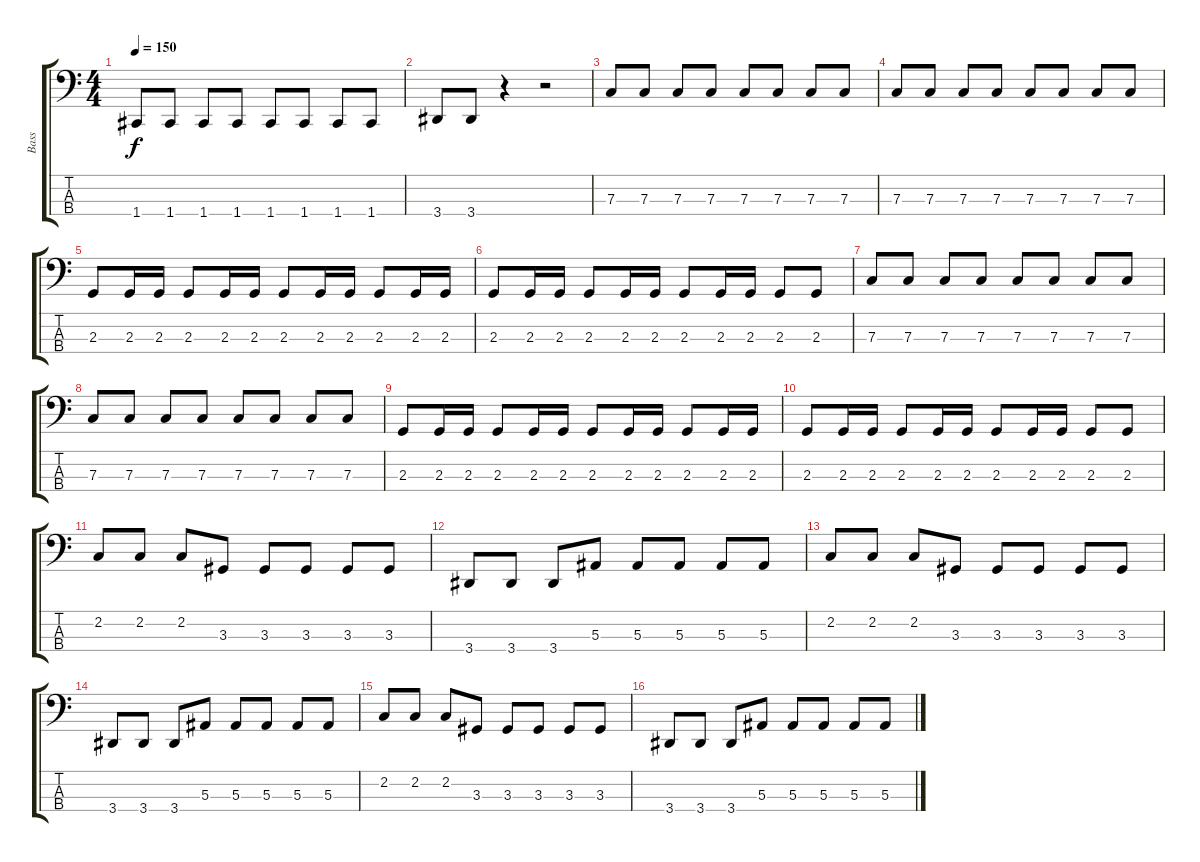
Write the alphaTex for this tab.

\track ("Bass" "Bass") {instrument electricbassfinger}
\staff {score tabs}
\tuning (Eb2 Bb1 F1 C1) {hide}
\ts (4 4)
\tempo 150
\clef f4
\ks c
1.4.8{dy f} 1.4.8 1.4.8 1.4.8 1.4.8 1.4.8 1.4.8 1.4.8 |
3.4.8 3.4.8 r.4 r.2 |
7.3.8 7.3.8 7.3.8 7.3.8 7.3.8 7.3.8 7.3.8 7.3.8 |
7.3.8 7.3.8 7.3.8 7.3.8 7.3.8 7.3.8 7.3.8 7.3.8 |
2.3.8 2.3.16 2.3.16 2.3.8 2.3.16 2.3.16 2.3.8 2.3.16 2.3.16 2.3.8 2.3.16 2.3.16 |
2.3.8 2.3.16 2.3.16 2.3.8 2.3.16 2.3.16 2.3.8 2.3.16 2.3.16 2.3.8 2.3.8 |
7.3.8 7.3.8 7.3.8 7.3.8 7.3.8 7.3.8 7.3.8 7.3.8 |
7.3.8 7.3.8 7.3.8 7.3.8 7.3.8 7.3.8 7.3.8 7.3.8 |
2.3.8 2.3.16 2.3.16 2.3.8 2.3.16 2.3.16 2.3.8 2.3.16 2.3.16 2.3.8 2.3.16 2.3.16 |
2.3.8 2.3.16 2.3.16 2.3.8 2.3.16 2.3.16 2.3.8 2.3.16 2.3.16 2.3.8 2.3.8 |
2.2.8 2.2.8 2.2.8 3.3.8 3.3.8 3.3.8 3.3.8 3.3.8 |
3.4.8 3.4.8 3.4.8 5.3.8 5.3.8 5.3.8 5.3.8 5.3.8 |
2.2.8 2.2.8 2.2.8 3.3.8 3.3.8 3.3.8 3.3.8 3.3.8 |
3.4.8 3.4.8 3.4.8 5.3.8 5.3.8 5.3.8 5.3.8 5.3.8 |
2.2.8 2.2.8 2.2.8 3.3.8 3.3.8 3.3.8 3.3.8 3.3.8 |
3.4.8 3.4.8 3.4.8 5.3.8 5.3.8 5.3.8 5.3.8 5.3.8
